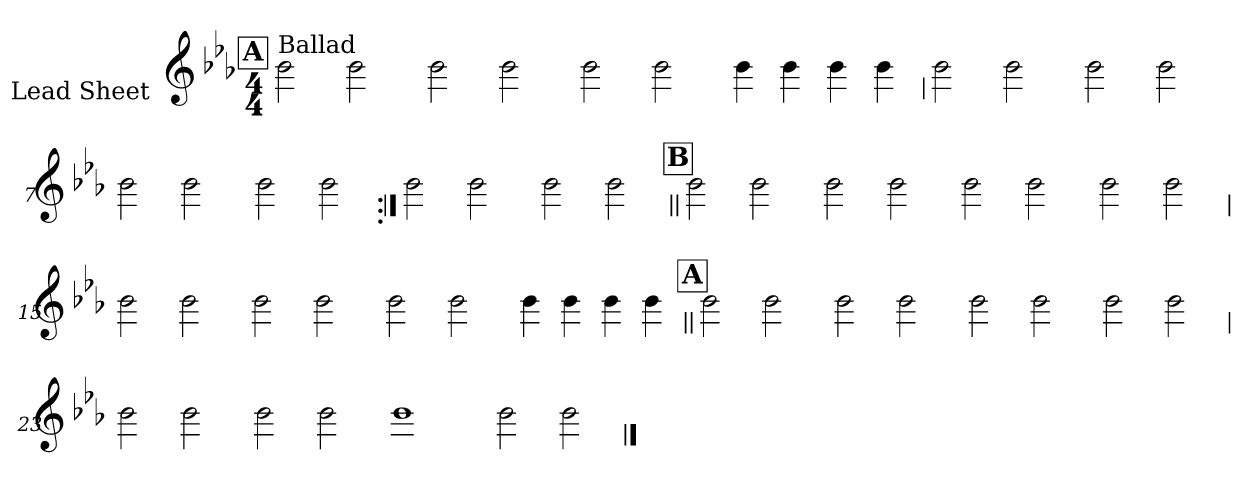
**kern
*part1
*staff1
*I"Lead Sheet
*stria0
*clefG2
*k[b-e-a-]
*E-:
*M4/4
!!LO:REH:place=s1:a:t=A
=1||
!LO:TX:a:t=Ballad
2b-
2b-
=2-
2b-
2b-
=3-
2b-
2b-
=4-
4b-
4b-
4b-
4b-
!!LO:LB:g=z
=5
2b-
2b-
=6-
2b-
2b-
=7-
2b-
2b-
=8-
2b-
2b-
!!LO:LB:g=z
=9:|!
2b-
2b-
=10-
2b-
2b-
!!LO:LB:g=z
!!LO:REH:place=s1:a:t=B
=11||
2b-
2b-
=12-
2b-
2b-
=13-
2b-
2b-
=14-
2b-
2b-
!!LO:LB:g=z
=15
2b-
2b-
=16-
2b-
2b-
=17-
2b-
2b-
=18-
4b-
4b-
4b-
4b-
!!LO:LB:g=z
!!LO:REH:place=s1:a:t=A
=19||
2b-
2b-
=20-
2b-
2b-
=21-
2b-
2b-
=22-
2b-
2b-
!!LO:LB:g=z
=23
2b-
2b-
=24-
2b-
2b-
=25-
1b-
=26-
2b-
2b-
==
*-
